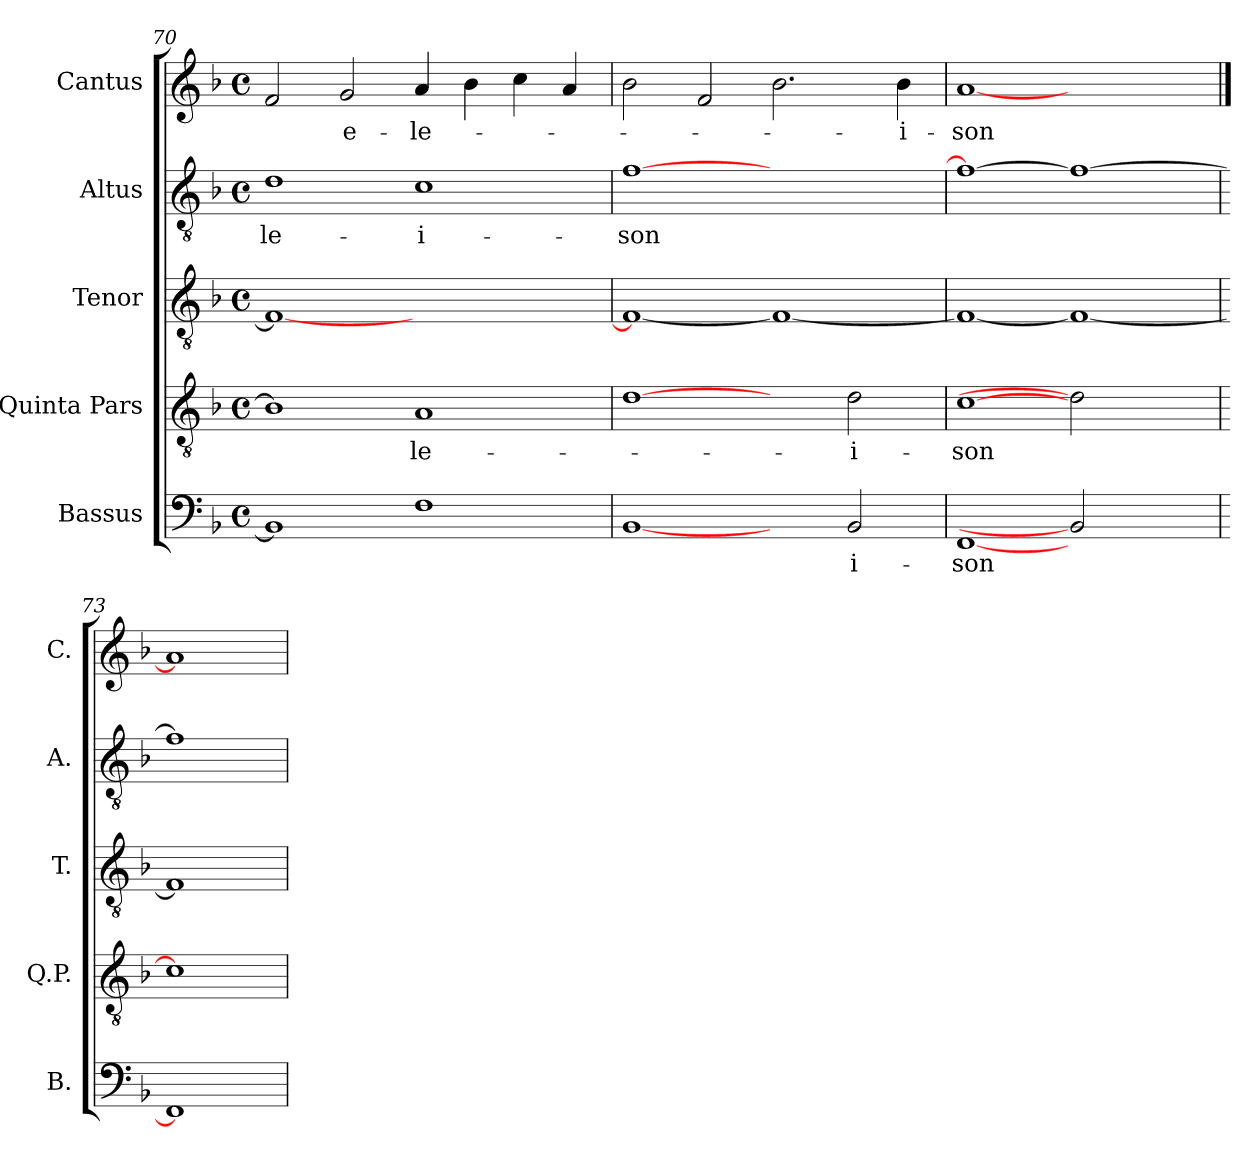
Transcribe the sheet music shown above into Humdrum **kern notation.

**kern	**text	**kern	**text	**kern	**kern	**text	**kern	**text
*part5	*part5	*part4	*part4	*part3	*part2	*part2	*part1	*part1
*staff5	*staff5	*staff4	*staff4	*staff3	*staff2	*staff2	*staff1	*staff1
*I"Bassus	*	*I"Quinta Pars	*	*I"Tenor	*I"Altus	*	*I"Cantus	*
*I'B.	*	*I'Q.P.	*	*I'T.	*I'A.	*	*I'C.	*
*clefF4	*	*clefGv2	*	*clefGv2	*clefGv2	*	*clefG2	*
*k[b-]	*	*k[b-]	*	*k[b-]	*k[b-]	*	*k[b-]	*
*F:	*	*F:	*	*F:	*F:	*	*F:	*
*M4/4	*	*M4/4	*	*M4/4	*M4/4	*	*M4/4	*
*met(c)	*	*met(c)	*	*met(c)	*met(c)	*	*met(c)	*
=70	=70	=70	=70	=70	=70	=70	=70	=70
!	!	!	!	!	!	!LO:LY:b:cj	!	!
1BB-]	.	1B-]	.	1F_<	1d	-le-	2f/	.
!	!	!	!	!	!	!	!	!LO:LY:b:cj
.	.	.	.	.	.	.	2g/	e-
!	!	!	!LO:LY:b:cj	!	!	!LO:LY:b:cj	!	!LO:LY:b:cj
1F	.	1A	-le-	1ryy	1c	-i-	4a/	-le-
.	.	.	.	.	.	.	4b-\	.
.	.	.	.	.	.	.	4cc\	.
.	.	.	.	.	.	.	4a/	.
=71	=71	=71	=71	=71	=71	=71	=71	=71
!	!	!	!	!	!	!LO:LY:b:cj	!	!
[1BB-	.	[1d	.	1F_<	[>1f	-son	2b-\	.
.	.	.	.	.	.	.	2f/	.
2ryy	.	2ryy	.	1F_	1ryy	.	2.b-\	.
!	!LO:LY:b:cj	!	!LO:LY:b:cj	!	!	!	!	!
2BB-/	-i-	2d\	-i-	.	.	.	.	.
!	!	!	!	!	!	!	!	!LO:LY:b:cj
.	.	.	.	.	.	.	4b-\	-i-
=72	=72	=72	=72	=72	=72	=72	=72	=72
!	!LO:LY:b:cj	!	!LO:LY:b:cj	!	!	!	!	!LO:LY:b:cj
[1FF	-son	[1c	-son	1F_	1f_	.	[1a	-son
2BB-]	.	2d]	.	1F_	1f_	.	1ryy	.
2ryy	.	2ryy	.	.	.	.	.	.
=73	==73	=73	==73	=73	=73	==73	==73	==73
1FF]	.	1c]	.	1F]	1f]	.	1a]	.
=	=	=	=	=	=	=	=	=
*-	*-	*-	*-	*-	*-	*-	*-	*-
